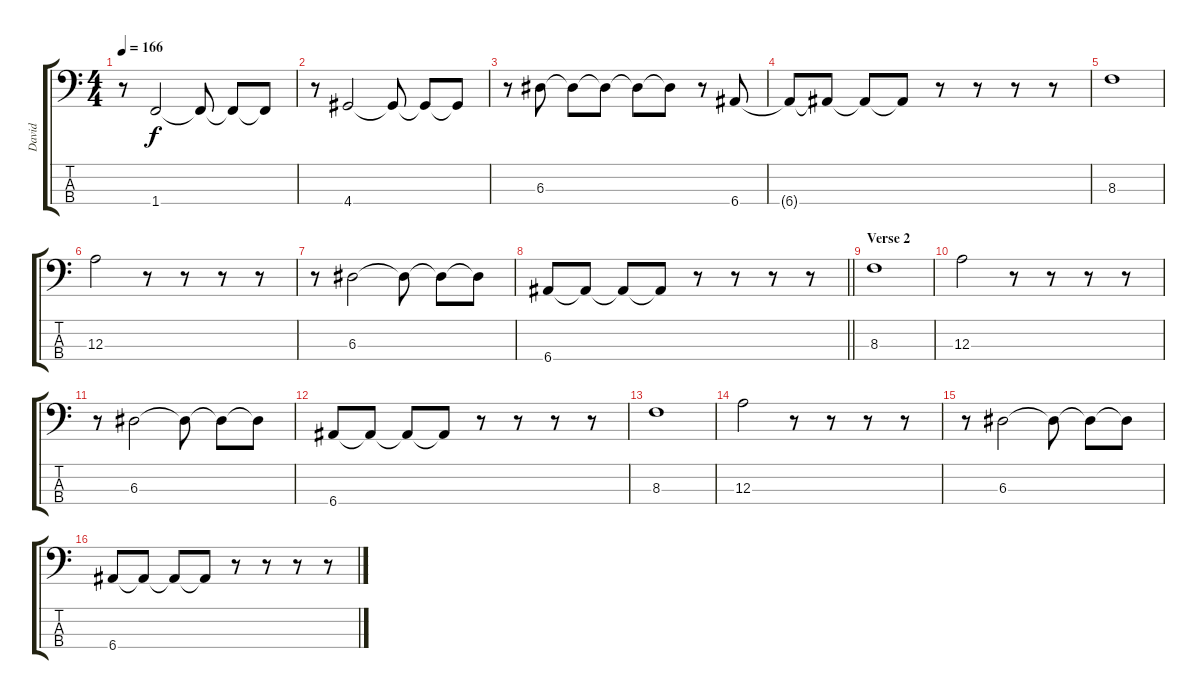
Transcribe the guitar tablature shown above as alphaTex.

\track ("David" "David") {instrument electricbasspick}
\staff {score tabs}
\tuning (G2 D2 A1 E1) {hide}
\ts (4 4)
\tempo 166
\clef f4
\ks c
r.8{dy f} 1.4.2 1.4{t}.8 1.4{t}.8 1.4{t}.8 |
r.8 4.4.2 4.4{t}.8 4.4{t}.8 4.4{t}.8 |
r.8 6.3.8 6.3{t}.8 6.3{t}.8 6.3{t}.8 6.3{t}.8 r.8 6.4.8 |
6.4{t}.8 6.4{t}.8 6.4{t}.8 6.4{t}.8 r.8 r.8 r.8 r.8 |
8.3.1 |
12.3.2 r.8 r.8 r.8 r.8 |
r.8 6.3.2 6.3{t}.8 6.3{t}.8 6.3{t}.8 |
\barLineRight lightlight
6.4.8 6.4{t}.8 6.4{t}.8 6.4{t}.8 r.8 r.8 r.8 r.8 |
\section ("" "Verse 2")
8.3.1 |
12.3.2 r.8 r.8 r.8 r.8 |
r.8 6.3.2 6.3{t}.8 6.3{t}.8 6.3{t}.8 |
6.4.8 6.4{t}.8 6.4{t}.8 6.4{t}.8 r.8 r.8 r.8 r.8 |
8.3.1 |
12.3.2 r.8 r.8 r.8 r.8 |
r.8 6.3.2 6.3{t}.8 6.3{t}.8 6.3{t}.8 |
6.4.8 6.4{t}.8 6.4{t}.8 6.4{t}.8 r.8 r.8 r.8 r.8
